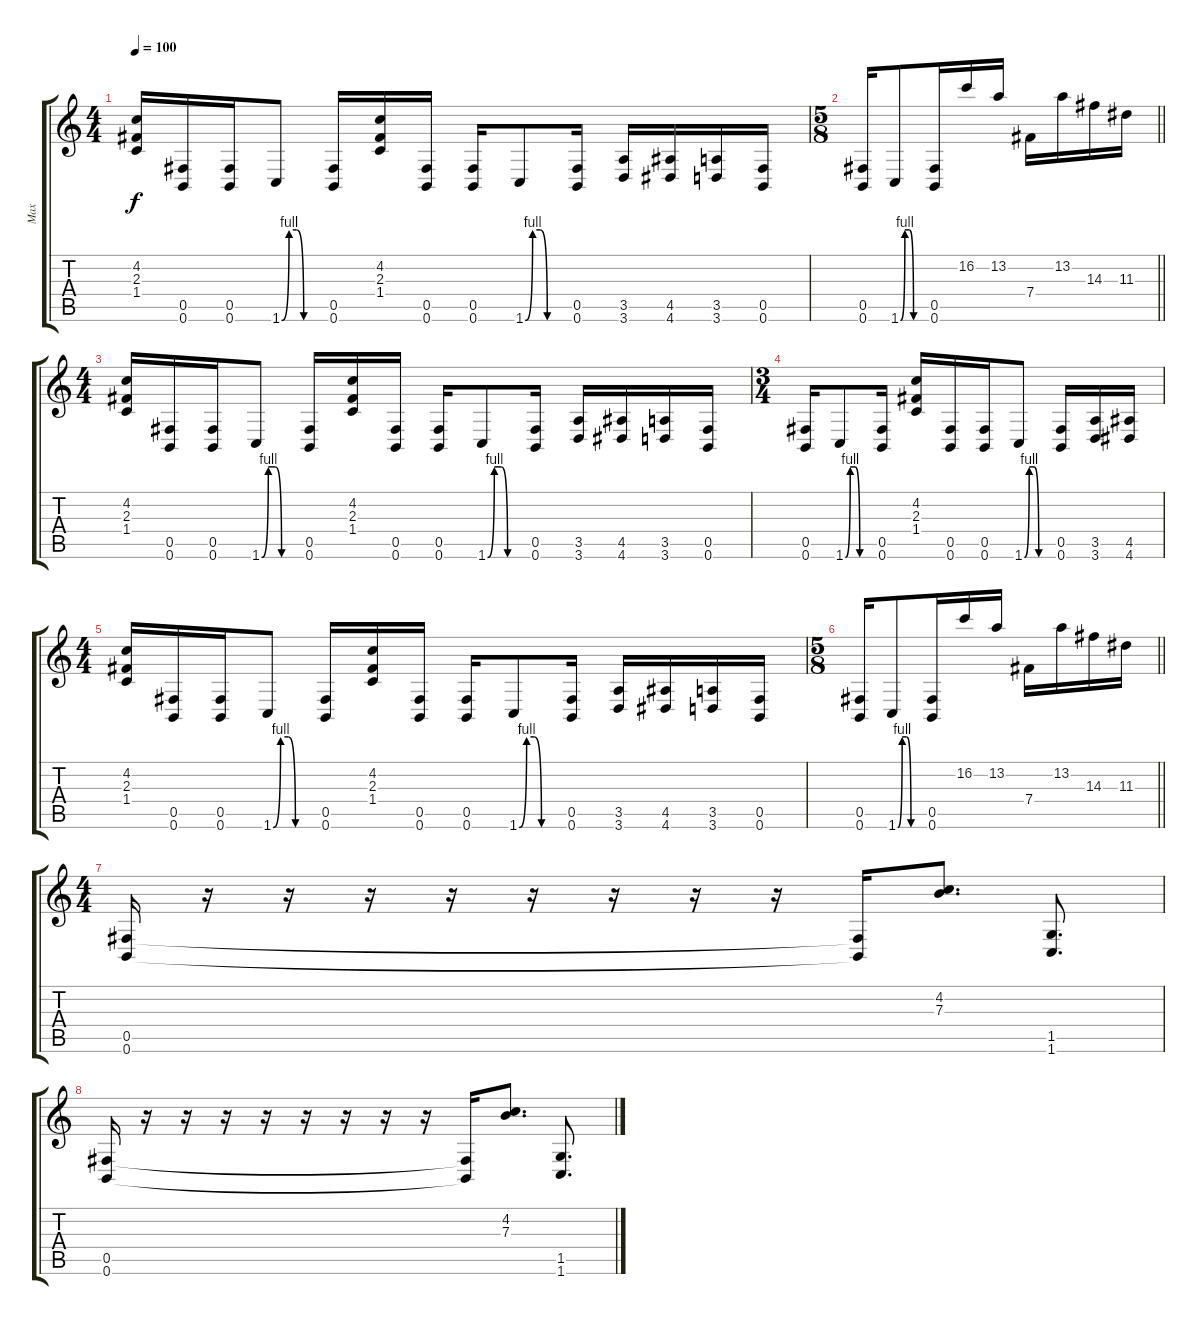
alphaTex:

\track ("Max" "Max") {instrument distortionguitar}
\staff {score tabs}
\tuning (Db4 Ab3 E3 B2 Gb2 B1) {hide}
\ts (4 4)
\tempo 100
\clef g2
\ks c
(4.2 2.3 1.4).16{dy f} (0.5 0.6).16 (0.5 0.6).16 1.6{be (custom 0 0 10 4 20 4 30 0 60 0)}.8 (0.5 0.6).16 (4.2 2.3 1.4).16 (0.5 0.6).16 (0.5 0.6).16 1.6{be (custom 0 0 10 4 20 4 30 0 60 0)}.8 (0.5 0.6).16 (3.5 3.6).16 (4.5 4.6).16 (3.5 3.6).16 (0.5 0.6).16 |
\ts (5 8)
\barLineRight lightlight
(0.5 0.6).16 1.6{be (custom 0 0 10 4 20 4 30 0 60 0)}.8 (0.5 0.6).16 16.2.16 13.2.16 7.4.16 13.2.16 14.3.16 11.3.16 |
\ts (4 4)
(4.2 2.3 1.4).16 (0.5 0.6).16 (0.5 0.6).16 1.6{be (custom 0 0 10 4 20 4 30 0 60 0)}.8 (0.5 0.6).16 (4.2 2.3 1.4).16 (0.5 0.6).16 (0.5 0.6).16 1.6{be (custom 0 0 10 4 20 4 30 0 60 0)}.8 (0.5 0.6).16 (3.5 3.6).16 (4.5 4.6).16 (3.5 3.6).16 (0.5 0.6).16 |
\ts (3 4)
(0.5 0.6).16 1.6{be (custom 0 0 10 4 20 4 30 0 60 0)}.8 (0.5 0.6).16 (4.2 2.3 1.4).16 (0.5 0.6).16 (0.5 0.6).16 1.6{be (custom 0 0 10 4 20 4 30 0 60 0)}.8 (0.5 0.6).16 (3.5 3.6).16 (4.5 4.6).16 |
\ts (4 4)
(4.2 2.3 1.4).16 (0.5 0.6).16 (0.5 0.6).16 1.6{be (custom 0 0 10 4 20 4 30 0 60 0)}.8 (0.5 0.6).16 (4.2 2.3 1.4).16 (0.5 0.6).16 (0.5 0.6).16 1.6{be (custom 0 0 10 4 20 4 30 0 60 0)}.8 (0.5 0.6).16 (3.5 3.6).16 (4.5 4.6).16 (3.5 3.6).16 (0.5 0.6).16 |
\ts (5 8)
\barLineRight lightlight
(0.5 0.6).16 1.6{be (custom 0 0 10 4 20 4 30 0 60 0)}.8 (0.5 0.6).16 16.2.16 13.2.16 7.4.16 13.2.16 14.3.16 11.3.16 |
\ts (4 4)
\section ("" "")
(0.5 0.6).16 r.16 r.16 r.16 r.16 r.16 r.16 r.16 r.16 (0.5{t} 0.6{t}).16 (4.2 7.3).8{d} (1.5 1.6).8{d} |
(0.5 0.6).16 r.16 r.16 r.16 r.16 r.16 r.16 r.16 r.16 (0.5{t} 0.6{t}).16 (4.2 7.3).8{d} (1.5 1.6).8{d}
